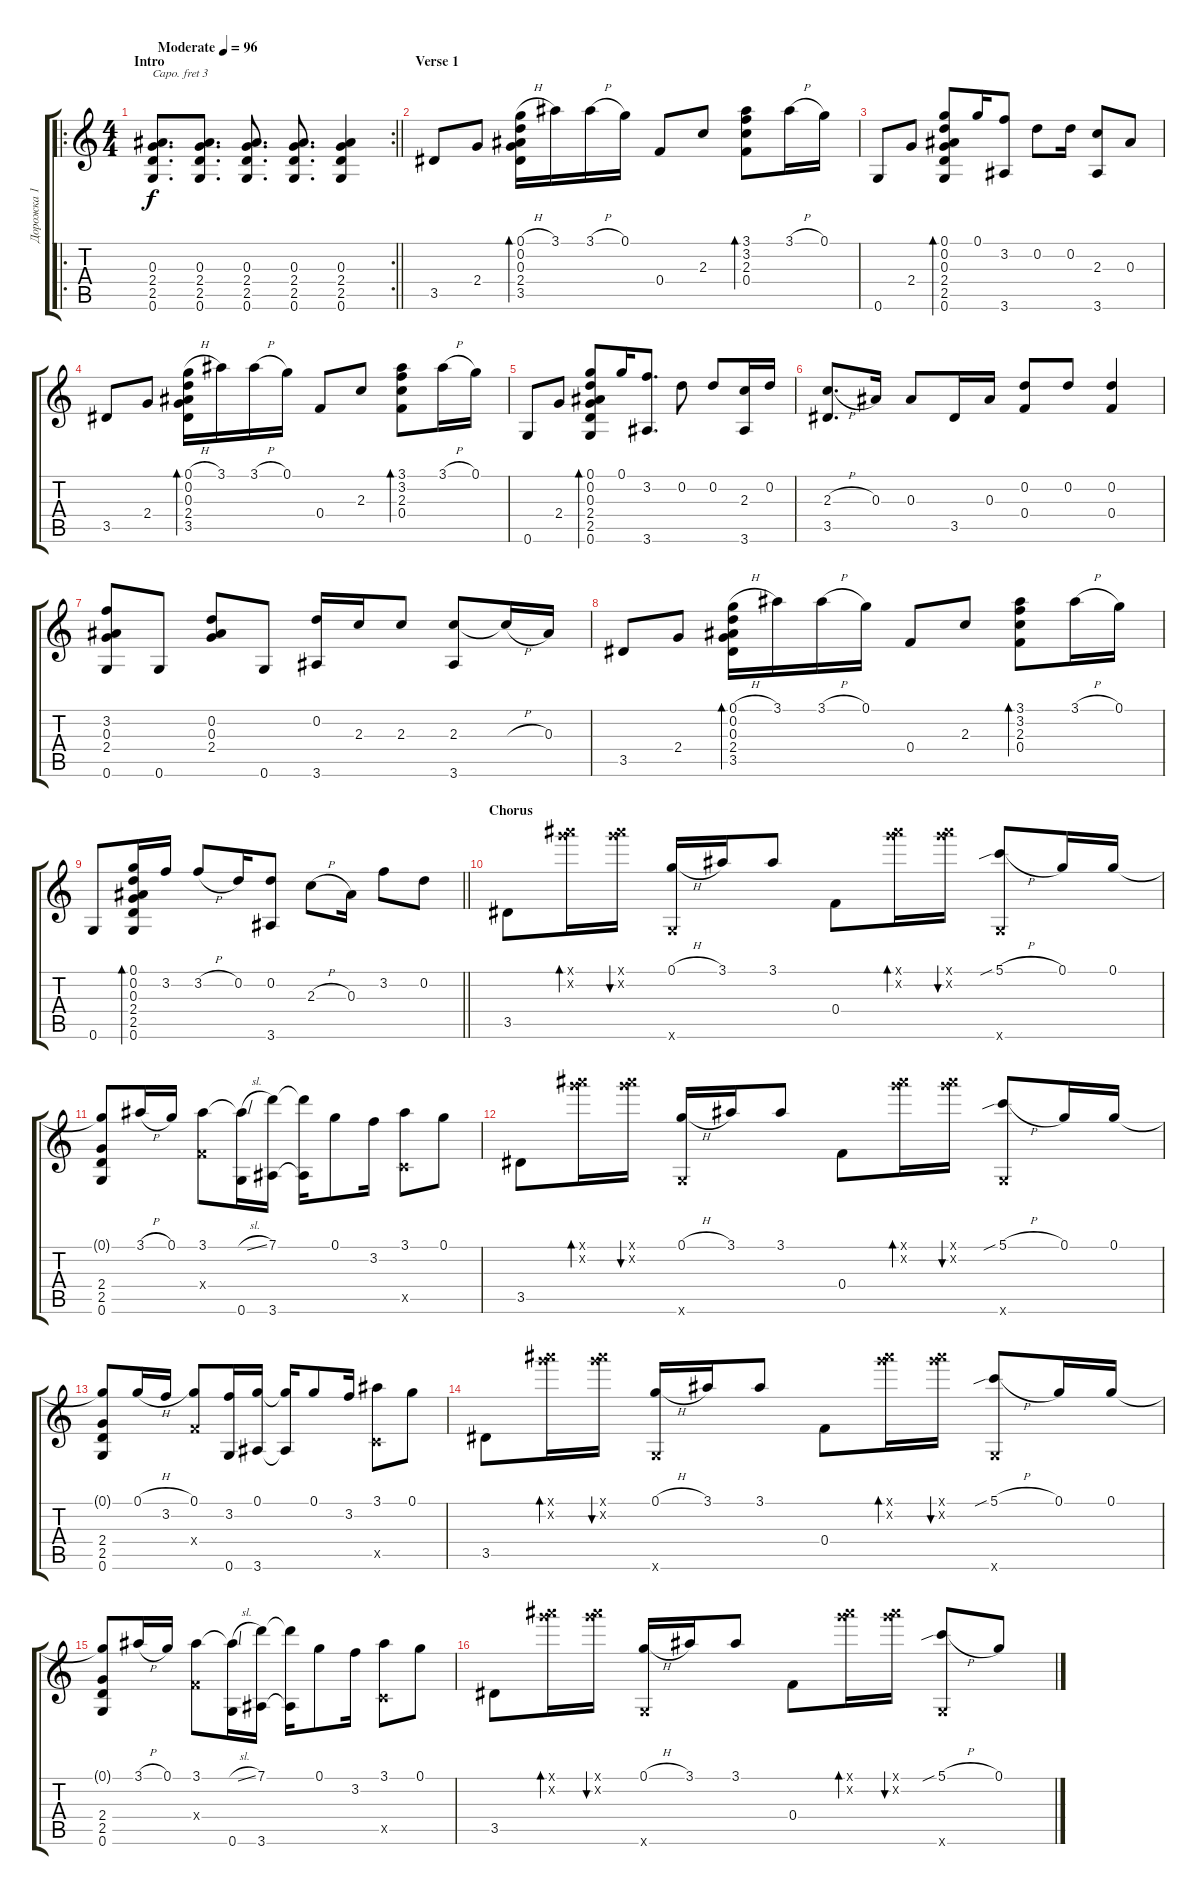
\track ("Дорожка 1" "Дорожка 1") {instrument acousticguitarsteel}
\staff {score tabs}
\capo 3
\tuning (E4 B3 G3 D3 A2 E2) {hide}
\ro
\rc 2
\ts (4 4)
\section ("" "Intro")
\tempo (96 "Moderate")
\clef g2
\barLineRight lightlight
\ks c
(0.3 2.4 2.5 0.6).8{d dy f instrument acousticguitarsteel} (0.3 2.4 2.5 0.6).8{d} (0.3 2.4 2.5 0.6).8{d} (0.3 2.4 2.5 0.6).8{d} (0.3 2.4 2.5 0.6).4 |
\section ("" "Verse 1")
3.5.8 2.4.8 (0.1{h} 0.2 0.3 2.4 3.5).16{bd 60} 3.1.16 3.1{h}.16 0.1.16 0.4.8 2.3.8 (3.1 3.2 2.3 0.4).8{bd 60} 3.1{h}.16 0.1.16 |
0.6.8 2.4.8 (0.1 0.2 0.3 2.4 2.5 0.6).8{bd 60} 0.1.16 (3.2 3.6).8 0.2.8 0.2.16 (2.3 3.6).8 0.3.8 |
3.5.8 2.4.8 (0.1{h} 0.2 0.3 2.4 3.5).16{bd 60} 3.1.16 3.1{h}.16 0.1.16 0.4.8 2.3.8 (3.1 3.2 2.3 0.4).8{bd 60} 3.1{h}.16 0.1.16 |
0.6.8 2.4.8 (0.1 0.2 0.3 2.4 2.5 0.6).8{bd 60} 0.1.16 (3.2 3.6).8{d} 0.2.8 0.2.8 (2.3 3.6).16 0.2.16 |
(2.3{h} 3.5).8{d} 0.3.16 0.3.8 3.5.16 0.3.16 (0.2 0.4).8 0.2.8 (0.2 0.4).4 |
(3.2 0.3 2.4 0.6).8 0.6.8 (0.2 0.3 2.4).8 0.6.8 (0.2 3.6).16 2.3.16 2.3.8 (2.3 3.6).8 2.3{h t}.16 0.3.16 |
3.5.8 2.4.8 (0.1{h} 0.2 0.3 2.4 3.5).16{bd 60} 3.1.16 3.1{h}.16 0.1.16 0.4.8 2.3.8 (3.1 3.2 2.3 0.4).8{bd 60} 3.1{h}.16 0.1.16 |
\barLineRight lightlight
0.6.8 (0.1 0.2 0.3 2.4 2.5 0.6).16{bd 60} 3.2.16 3.2{h}.8 0.2.16 (0.2 3.6).8 2.3{h}.8 0.3.16 3.2.8 0.2.8 |
\section ("" "Chorus")
3.5.8 (12.1{x} 20.2{x}).16{bd 60} (12.1{x} 20.2{x}).16{bu 60} (0.1{h} 0.6{x}).16 3.1.16 3.1.8 0.4.8 (12.1{x} 20.2{x}).16{bd 60} (12.1{x} 20.2{x}).16{bu 60} (5.1{sib h} 0.6{x}).8 0.1.16 0.1.16 |
(0.1{t} 2.4 2.5 0.6).8 3.1{h}.16 0.1.16 (3.1 0.4{x}).8 (3.1{sl t} 0.6).16 (7.1 3.6).16 (7.1{t} 3.6{t}).16 0.1.8 3.2.16 (3.1 0.5{x}).8 0.1.8 |
3.5.8 (12.1{x} 20.2{x}).16{bd 60} (12.1{x} 20.2{x}).16{bu 60} (0.1{h} 0.6{x}).16 3.1.16 3.1.8 0.4.8 (12.1{x} 20.2{x}).16{bd 60} (12.1{x} 20.2{x}).16{bu 60} (5.1{sib h} 0.6{x}).8 0.1.16 0.1.16 |
(0.1{t} 2.4 2.5 0.6).8 0.1{h}.16 3.2.16 (0.1 0.4{x}).8 (3.2 0.6).16 (0.1 3.6).16 (0.1{t} 3.6{t}).16 0.1.8 3.2.16 (3.1 0.5{x}).8 0.1.8 |
3.5.8 (12.1{x} 20.2{x}).16{bd 60} (12.1{x} 20.2{x}).16{bu 60} (0.1{h} 0.6{x}).16 3.1.16 3.1.8 0.4.8 (12.1{x} 20.2{x}).16{bd 60} (12.1{x} 20.2{x}).16{bu 60} (5.1{sib h} 0.6{x}).8 0.1.16 0.1.16 |
(0.1{t} 2.4 2.5 0.6).8 3.1{h}.16 0.1.16 (3.1 0.4{x}).8 (3.1{sl t} 0.6).16 (7.1 3.6).16 (7.1{t} 3.6{t}).16 0.1.8 3.2.16 (3.1 0.5{x}).8 0.1.8 |
3.5.8 (12.1{x} 20.2{x}).16{bd 60} (12.1{x} 20.2{x}).16{bu 60} (0.1{h} 0.6{x}).16 3.1.16 3.1.8 0.4.8 (12.1{x} 20.2{x}).16{bd 60} (12.1{x} 20.2{x}).16{bu 60} (5.1{sib h} 0.6{x}).8 0.1.8
